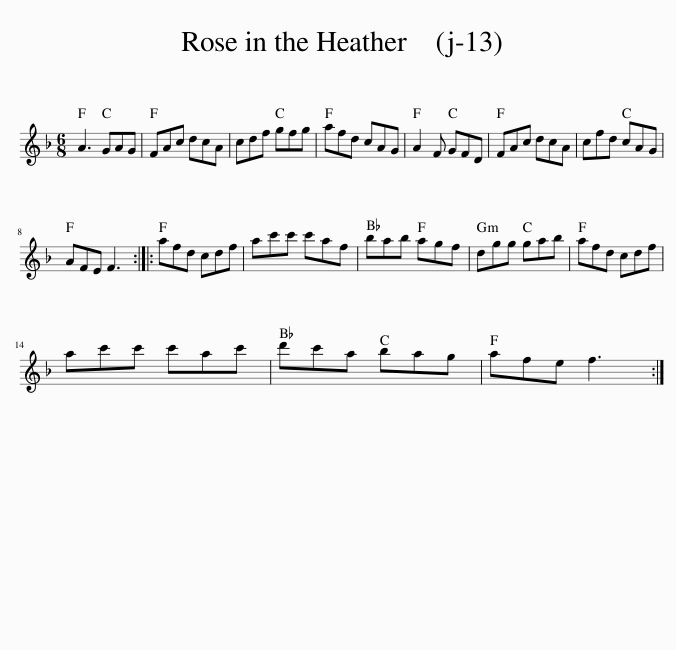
X:1
L:1/8
M:6/8
I:linebreak $
K:F
V:1 treble
V:1
 A3 GAG | FAc dcA | cdf gfg | afd cAG | A2 F GFD | %5
 FAc dcA | cfd cAG |$ AFE F3 :: afd cdf | ac'c' c'af | %10
 bab agf | dgg gab | afd cdf |$ ac'c' c'ac' | d'c'a bag | %15
 afe f3 :| %16
